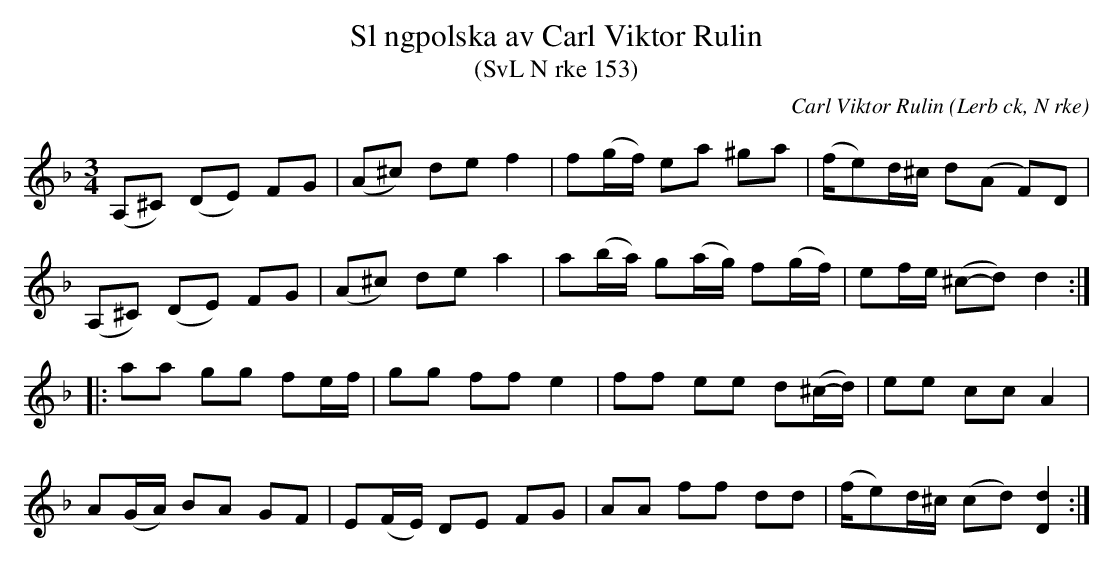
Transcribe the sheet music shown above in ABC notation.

X:1
T:Sl ngpolska av Carl Viktor Rulin
T:(SvL N rke 153)
L:1/8
M:3/4
O: Lerb ck, N rke
C: Carl Viktor Rulin
K:Dm
(A,-^C) (D-E) FG | (A-^c) de f2 | f(g/-f/) ea ^ga | (f/-e)/d/^c/ d(A- F)D |
(A,-^C) (D-E) FG | (A-^c) de a2 | a(b/-a/) g(a/-g/) f(g/-f/) | ef/e/ (^c-d) d2 ::
aa gg fe/f/ | gg ff e2 | ff ee d(^c/-d/) | ee cc A2 |
A(G/-A/) BA GF | E(F/-E/) DE FG | AA ff dd | (f/-e)/d/^c/ (c-d) [Dd]2 :|
